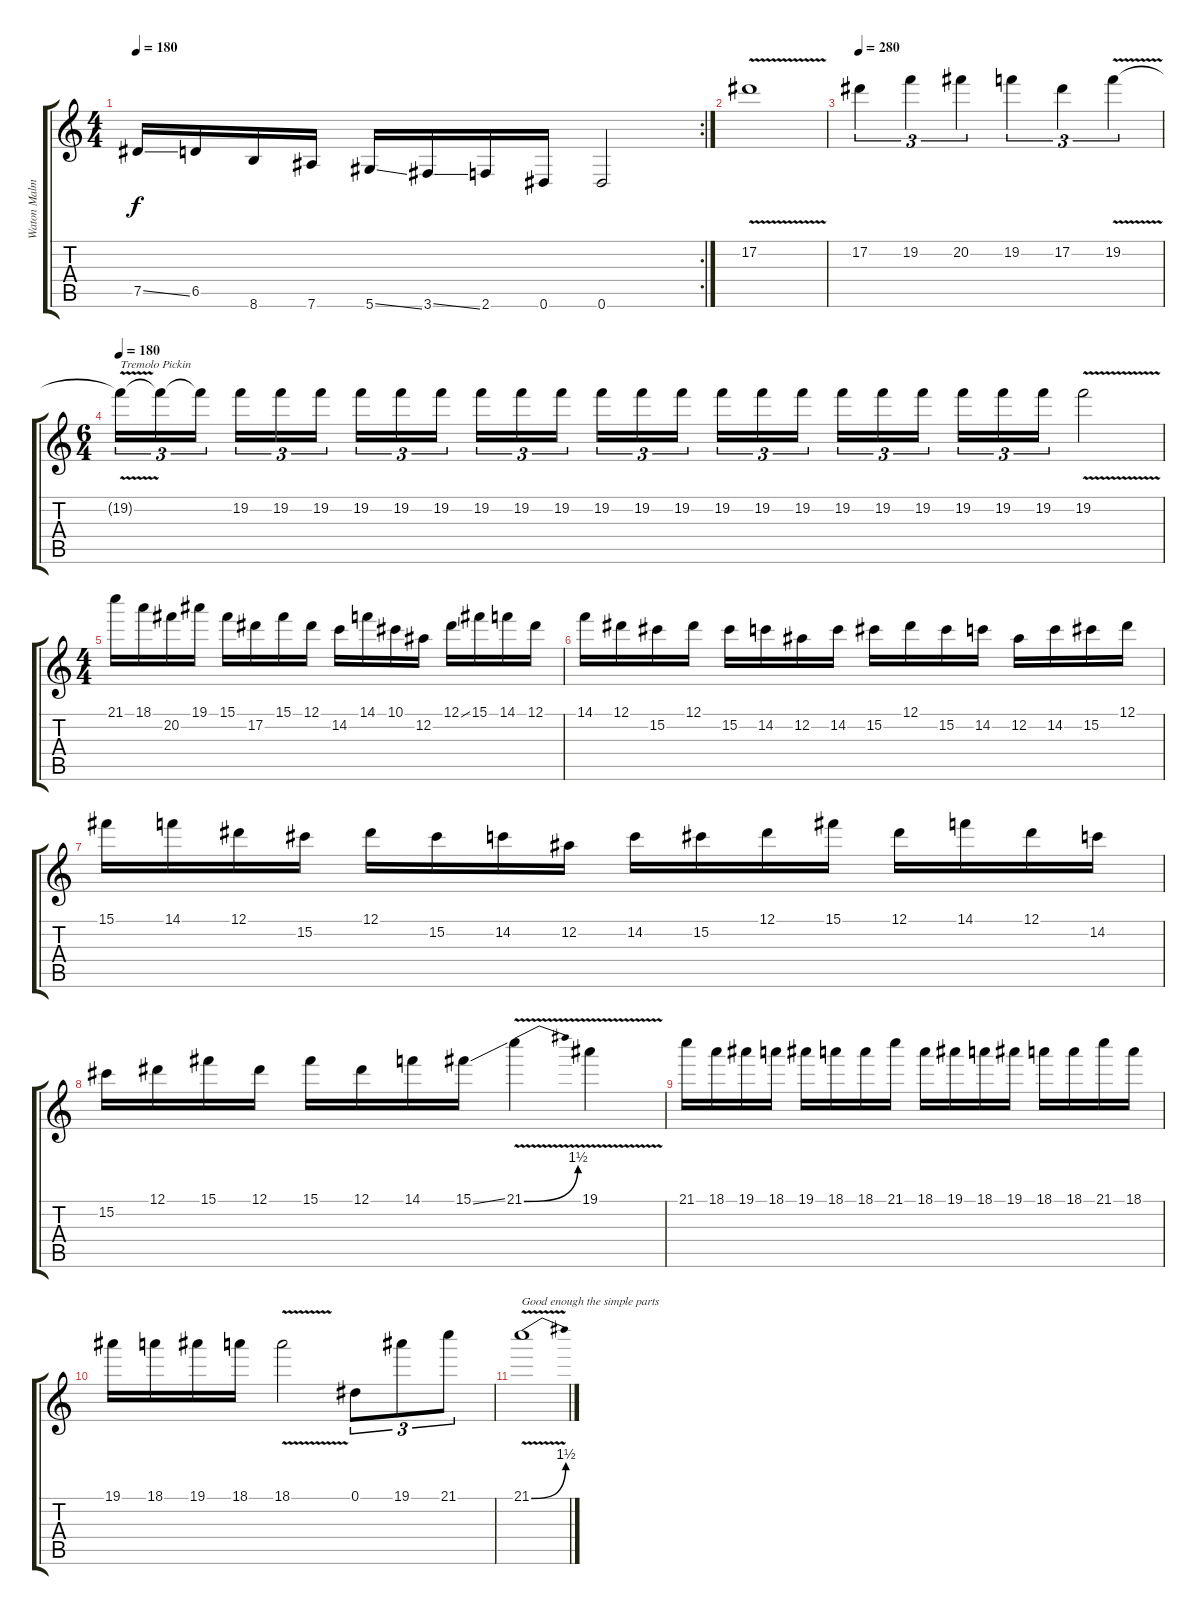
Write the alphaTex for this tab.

\track ("Waton Malmsteen" "Waton Malm") {instrument overdrivenguitar}
\staff {score tabs}
\tuning (Eb4 Bb3 Gb3 Db3 Ab2 Eb2) {hide}
\rc 2
\ts (4 4)
\tempo 180
\clef g2
\ks c
7.5{ss}.16{dy f} 6.5.16 8.6.16 7.6.16 5.6{ss}.16 3.6{ss}.16 2.6.16 0.6.16 0.6.2 |
17.2{v}.1 |
\tempo 280
17.2.4{tu (3 2)} 19.2.4{tu (3 2)} 20.2.4{tu (3 2)} 19.2.4{tu (3 2)} 17.2.4{tu (3 2)} 19.2{v}.4{tu (3 2)} |
\ts (6 4)
\tempo 180
19.2{t}.16{tu (3 2) txt "Tremolo Pickin"} 19.2{t}.16{tu (3 2)} 19.2{t}.16{tu (3 2)} 19.2.16{tu (3 2)} 19.2.16{tu (3 2)} 19.2.16{tu (3 2)} 19.2.16{tu (3 2)} 19.2.16{tu (3 2)} 19.2.16{tu (3 2)} 19.2.16{tu (3 2)} 19.2.16{tu (3 2)} 19.2.16{tu (3 2)} 19.2.16{tu (3 2)} 19.2.16{tu (3 2)} 19.2.16{tu (3 2)} 19.2.16{tu (3 2)} 19.2.16{tu (3 2)} 19.2.16{tu (3 2)} 19.2.16{tu (3 2)} 19.2.16{tu (3 2)} 19.2.16{tu (3 2)} 19.2.16{tu (3 2)} 19.2.16{tu (3 2)} 19.2.16{tu (3 2)} 19.2{v}.2 |
\ts (4 4)
21.1.16 18.1.16 20.2.16 19.1.16 15.1.16 17.2.16 15.1.16 12.1.16 14.2.16 14.1.16 10.1.16 12.2.16 12.1{ss}.16 15.1.16 14.1.16 12.1.16 |
14.1.16 12.1.16 15.2.16 12.1.16 15.2.16 14.2.16 12.2.16 14.2.16 15.2.16 12.1.16 15.2.16 14.2.16 12.2.16 14.2.16 15.2.16 12.1.16 |
15.1.16 14.1.16 12.1.16 15.2.16 12.1.16 15.2.16 14.2.16 12.2.16 14.2.16 15.2.16 12.1.16 15.1.16 12.1.16 14.1.16 12.1.16 14.2.16 |
15.2.16 12.1.16 15.1.16 12.1.16 15.1.16 12.1.16 14.1.16 15.1{ss}.16 21.1{be (bend 0 0 60 6) v}.4 19.1{v}.4 |
21.1.16 18.1.16 19.1.16 18.1.16 19.1.16 18.1.16 18.1.16 21.1.16 18.1.16 19.1.16 18.1.16 19.1.16 18.1.16 18.1.16 21.1.16 18.1.16 |
19.1.16 18.1.16 19.1.16 18.1.16 18.1{v}.2 0.1.8{tu (3 2)} 19.1.8{tu (3 2)} 21.1.8{tu (3 2)} |
21.1{be (bend 0 0 60 6) v}.1{txt "Good enough the simple parts"}
